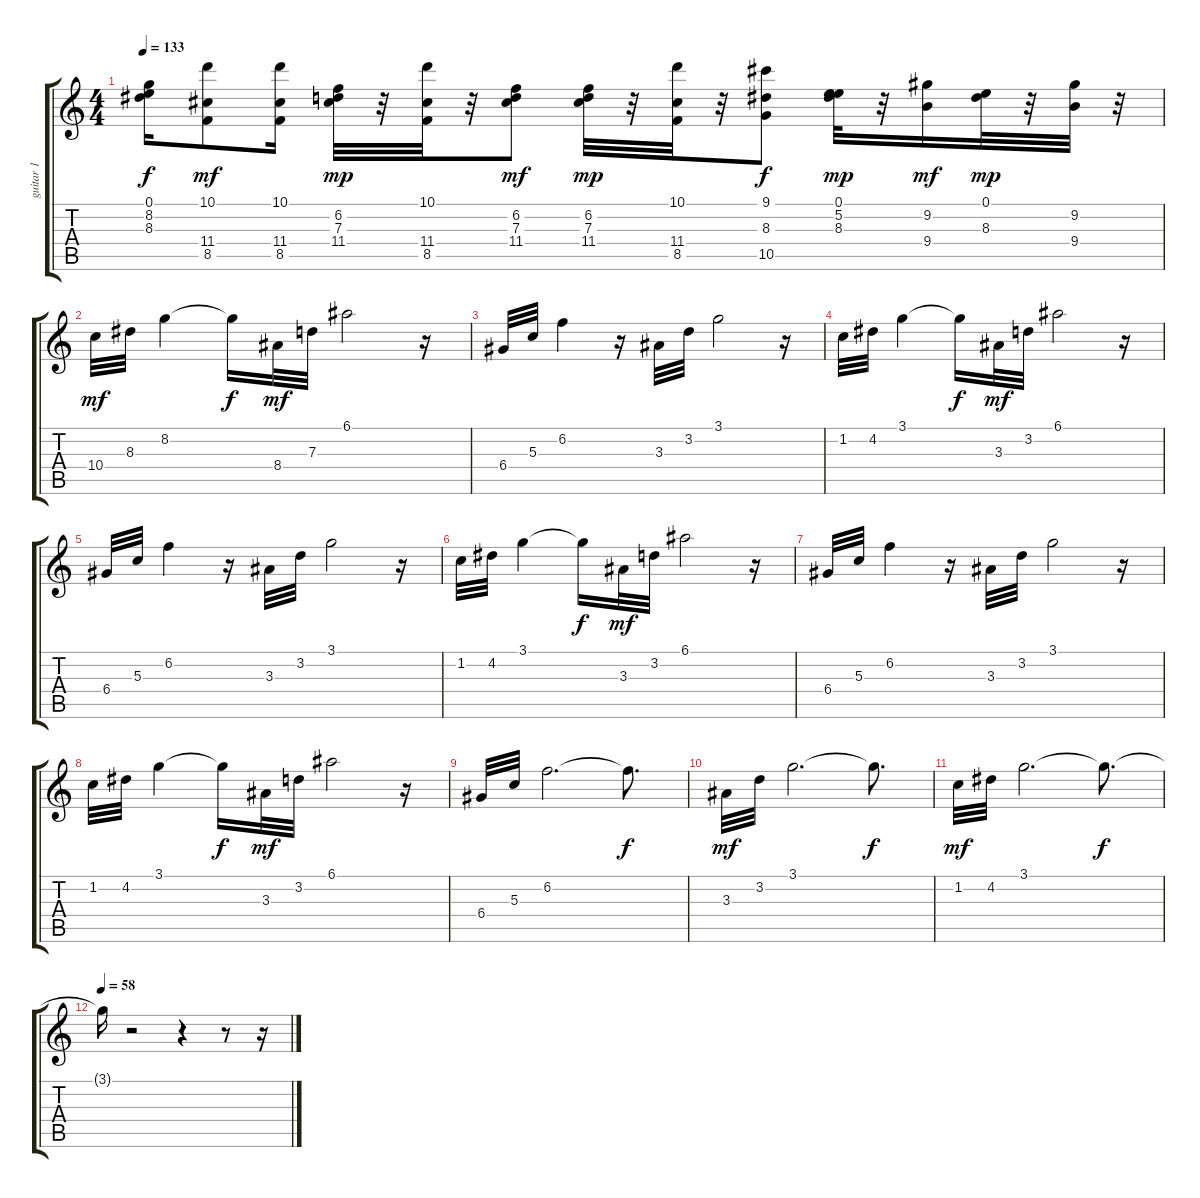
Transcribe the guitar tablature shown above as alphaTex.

\track ("guitar 1" "guitar 1") {instrument acousticguitarsteel}
\staff {score tabs}
\tuning (E4 B3 G3 D3 A2 E2) {hide}
\ts (4 4)
\tempo 133
\clef g2
\ks c
(0.1 8.2 8.3).16{dy f} (10.1 11.4 8.5).8{dy mf} (10.1 11.4 8.5).16 (6.2 7.3 11.4).32{dy mp} r.32 (10.1 11.4 8.5).32 r.32 (6.2 7.3 11.4).8{dy mf} (6.2 7.3 11.4).32{dy mp} r.32 (10.1 11.4 8.5).32 r.32 (9.1 8.3 10.5).8{dy f} (0.1 5.2 8.3).32{dy mp} r.32 (9.2 9.4).16{dy mf} (0.1 8.3).32{dy mp} r.32 (9.2 9.4).32 r.32 |
10.4.32{dy mf} 8.3.32 8.2.4 8.2{t}.16{dy f} 8.4.32{dy mf} 7.3.32 6.1.2 r.16 |
6.4.32 5.3.32 6.2.4 r.16 3.3.32 3.2.32 3.1.2 r.16 |
1.2.32 4.2.32 3.1.4 3.1{t}.16{dy f} 3.3.32{dy mf} 3.2.32 6.1.2 r.16 |
6.4.32 5.3.32 6.2.4 r.16 3.3.32 3.2.32 3.1.2 r.16 |
1.2.32 4.2.32 3.1.4 3.1{t}.16{dy f} 3.3.32{dy mf} 3.2.32 6.1.2 r.16 |
6.4.32 5.3.32 6.2.4 r.16 3.3.32 3.2.32 3.1.2 r.16 |
1.2.32 4.2.32 3.1.4 3.1{t}.16{dy f} 3.3.32{dy mf} 3.2.32 6.1.2 r.16 |
6.4.32 5.3.32 6.2.2{d} 6.2{t}.8{d dy f} |
3.3.32{dy mf} 3.2.32 3.1.2{d} 3.1{t}.8{d dy f} |
1.2.32{dy mf} 4.2.32 3.1.2{d} 3.1{t}.8{d dy f} |
\tempo 58
3.1{t}.16 r.2 r.4 r.8 r.16
